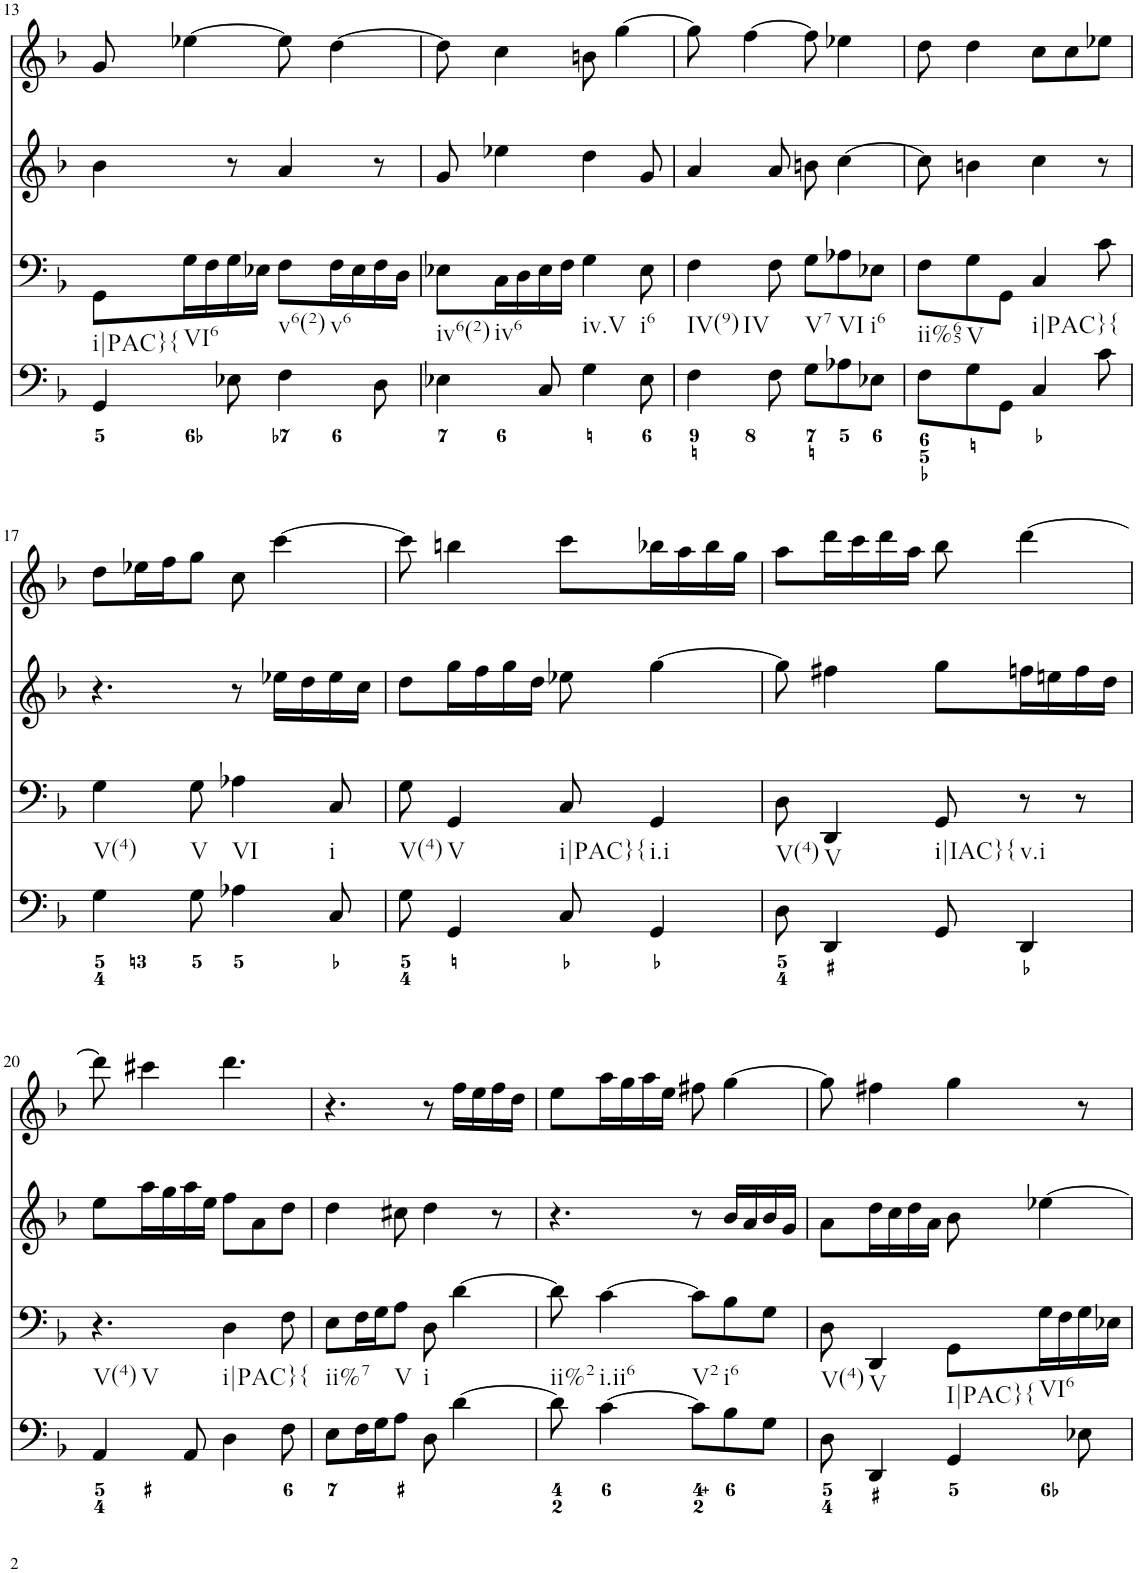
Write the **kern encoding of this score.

**kern	**kern	**kern	**kern
*part4	*part3	*part2	*part1
*staff4	*staff3	*staff2	*staff1
*I"violn	*I"violn	*I"cello	*I"organ
!!LO:PB:g=z
*clefF4	*clefF4	*clefG2	*clefG2
*k[b-]	*k[b-]	*k[b-]	*k[b-]
*d:	*d:	*d:	*d:
*M6/8	*M6/8	*M6/8	*M6/8
=13	=13	=13	=13
!	!LO:TX:b:t=i|PAC}{	!	!
4GG/	8GG\L	4b-\	8g/
!	!LO:TX:b:t=VI6	!	!
.	16G\L	.	[4ee-X\
.	16F\	.	.
8E-X\	16G\	8r	.
.	16E-X\JJ	.	.
!	!LO:TX:b:t=v6(2)	!	!
4F\	8F\L	4a/	8ee-\]
!	!LO:TX:b:t=v6	!	!
.	16F\L	.	[4dd\
.	16E-\	.	.
8D\	16F\	8r	.
.	16D\JJ	.	.
=14	=14	=14	=14
!	!LO:TX:b:t=iv6(2)	!	!
4E-X\	8E-X\L	8g/	8dd\]
!	!LO:TX:b:t=iv6	!	!
.	16C\L	4ee-X\	4cc\
.	16D\	.	.
8C/	16E-\	.	.
.	16F\JJ	.	.
!	!LO:TX:b:t=iv.V	!	!
4G\	4G\	4dd\	8bn\
.	.	.	[4gg\
!	!LO:TX:b:t=i6	!	!
8E-\	8E-\	8g/	.
=15	=15	=15	=15
!	!LO:TX:b:t=IV(9)	!	!
!	!LO:TX:b:t=IV	!	!
4F\	4F\	4a/	8gg\]
.	.	.	[4ff\
8F\	8F\	8a/	.
!	!LO:TX:b:t=V7	!	!
8G\L	8G\L	8bn\	8ff\]
!	!LO:TX:b:t=VI	!	!
8A-X\	8A-X\	[4cc\	4ee-X\
!	!LO:TX:b:t=i6	!	!
8E-X\J	8E-X\J	.	.
=16	=16	=16	=16
!	!LO:TX:b:t=ii%65	!	!
8F\L	8F\L	8cc\]	8dd\
!	!LO:TX:b:t=V	!	!
8G\	8G\	4bn\	4dd\
8GG\J	8GG\J	.	.
!	!LO:TX:b:t=i|PAC}{	!	!
4C/	4C/	4cc\	8cc\L
.	.	.	8cc\
8c\	8c\	8r	8ee-X\J
!!LO:LB:g=z
=17	=17	=17	=17
!	!LO:TX:b:t=V(4)	!	!
4G\	4G\	4.r	8dd\L
.	.	.	16ee-X\L
.	.	.	16ff\J
!	!LO:TX:b:t=V	!	!
8G\	8G\	.	8gg\J
!	!LO:TX:b:t=VI	!	!
4A-X\	4A-X\	8r	8cc\
.	.	16ee-X\LL	[4ccc\
.	.	16dd\	.
!	!LO:TX:b:t=i	!	!
8C/	8C/	16ee-\	.
.	.	16cc\JJ	.
=18	=18	=18	=18
!	!LO:TX:b:t=V(4)	!	!
8G\	8G\	8dd\L	8ccc\]
!	!LO:TX:b:t=V	!	!
4GG/	4GG/	16gg\L	4bbn\
.	.	16ff\	.
.	.	16gg\	.
.	.	16dd\JJ	.
!	!LO:TX:b:t=i|PAC}{	!	!
8C/	8C/	8ee-X\	8ccc\L
!	!LO:TX:b:t=i.i	!	!
4GG/	4GG/	[4gg\	16bb-X\L
.	.	.	16aa\
.	.	.	16bb-\
.	.	.	16gg\JJ
=19	=19	=19	=19
!	!LO:TX:b:t=V(4)	!	!
8D\	8D\	8gg\]	8aa\L
!	!LO:TX:b:t=V	!	!
4DD/	4DD/	4ff#X\	16ddd\L
.	.	.	16ccc\
.	.	.	16ddd\
.	.	.	16aa\JJ
!	!LO:TX:b:t=i|IAC}{	!	!
8GG/	8GG/	8gg\L	8bb-\
!	!LO:TX:b:t=v.i	!	!
4DD/	8r	16ffn\L	[4ddd\
.	.	16een\	.
.	8r	16ff\	.
.	.	16dd\JJ	.
!!LO:LB:g=z
=20	=20	=20	=20
!	!LO:TX:b:t=V(4)	!	!
!	!LO:TX:b:t=V	!	!
4AA/	4.r	8ee\L	8ddd\]
.	.	16aa\L	4ccc#X\
.	.	16gg\	.
8AA/	.	16aa\	.
.	.	16ee\JJ	.
!	!LO:TX:b:t=i|PAC}{	!	!
4D\	4D\	8ff\L	4.ddd\
.	.	8a\	.
8F\	8F\	8dd\J	.
=21	=21	=21	=21
!	!LO:TX:b:t=ii%7	!	!
8E\L	8E\L	4dd\	4.r
16F\L	16F\L	.	.
16G\J	16G\J	.	.
!	!LO:TX:b:t=V	!	!
8A\J	8A\J	8cc#X\	.
!	!LO:TX:b:t=i	!	!
8D\	8D\	4dd\	8r
[4d\	[4d\	.	16ff\LL
.	.	.	16ee\
.	.	8r	16ff\
.	.	.	16dd\JJ
=22	=22	=22	=22
!	!LO:TX:b:t=ii%2	!	!
8d\]	8d\]	4.r	8ee\L
!	!LO:TX:b:t=i.ii6	!	!
[4c\	[4c\	.	16aa\L
.	.	.	16gg\
.	.	.	16aa\
.	.	.	16ee\JJ
!	!LO:TX:b:t=V2	!	!
8c\L]	8c\L]	8r	8ff#X\
!	!LO:TX:b:t=i6	!	!
8B-\	8B-\	16b-/LL	[4gg\
.	.	16a/	.
8G\J	8G\J	16b-/	.
.	.	16g/JJ	.
=23	=23	=23	=23
!	!LO:TX:b:t=V(4)	!	!
8D\	8D\	8a\L	8gg\]
!	!LO:TX:b:t=V	!	!
4DD/	4DD/	16dd\L	4ff#X\
.	.	16cc\	.
.	.	16dd\	.
.	.	16a\JJ	.
!	!LO:TX:b:t=I|PAC}{	!	!
4GG/	8GG\L	8b-\	4gg\
!	!LO:TX:b:t=VI6	!	!
.	16G\L	[4ee-X\	.
.	16F\	.	.
8E-X\	16G\	.	8r
.	16E-X\JJ	.	.
=	=	=	=
*-	*-	*-	*-
